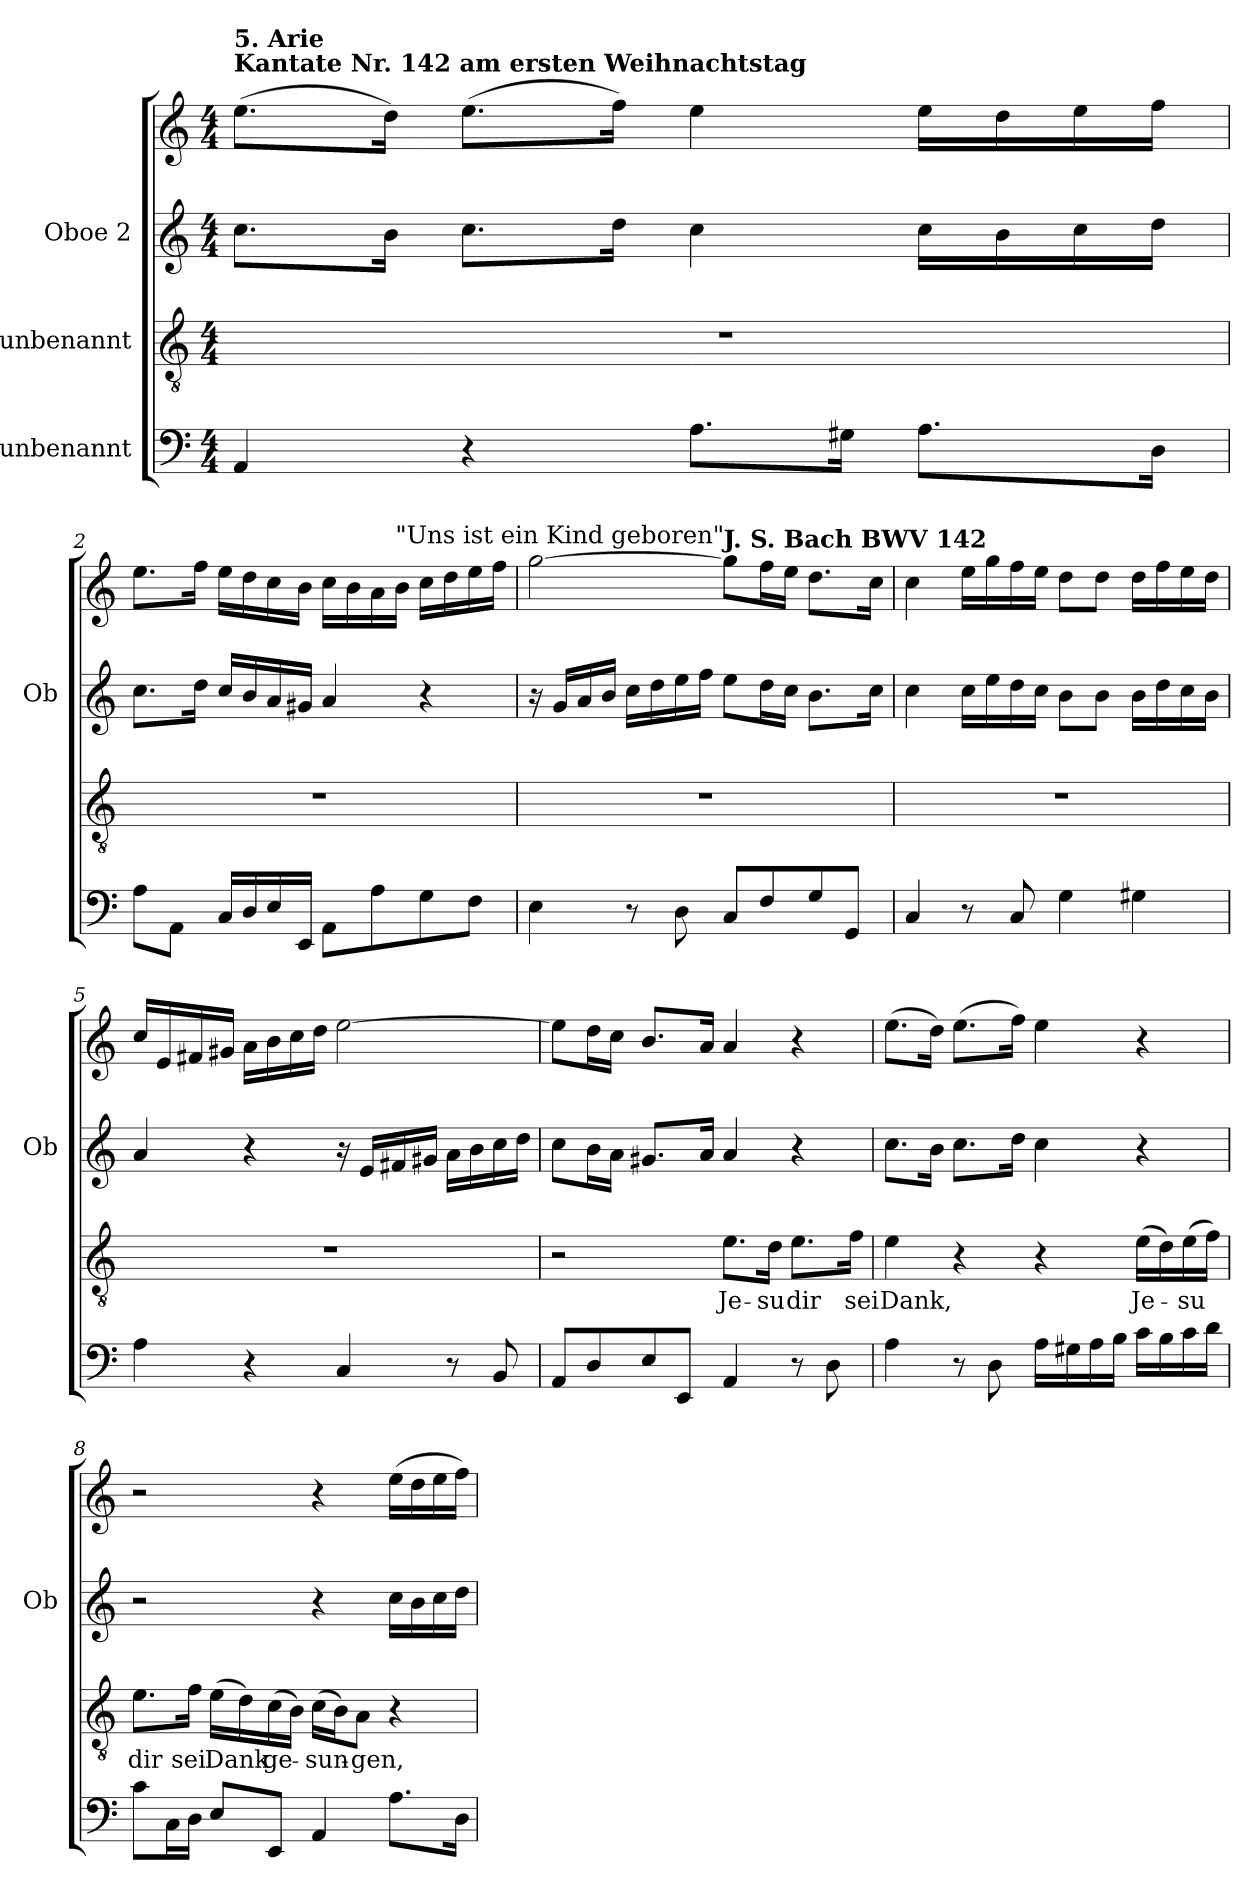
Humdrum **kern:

**kern	**kern	**text	**kern	**kern
*part3	*part2	*part2	*part1	*part1
*staff4	*staff3	*staff3	*staff2	*staff1
*I"unbenannt	*I"unbenannt	*	*I"Oboe 2	*
*	*	*	*I'Ob	*
*clefF4	*clefGv2	*	*clefG2	*clefG2
*	*ITrd-7c-12	*	*	*
*k[]	*k[]	*	*k[]	*k[]
*M4/4	*M4/4	*	*M4/4	*M4/4
=1	=1	=1	=1	=1
!	!	!	!	!LO:TX:a:B:t=Kantate Nr. 142 am ersten Weihnachtstag
!	!	!	!	!LO:TX:a:B:t=5. Arie
4AA/	1r	.	8.cc\L	(8.ee\L
.	.	.	16b\Jk	16dd\Jk)
4r	.	.	8.cc\L	(8.ee\L
.	.	.	16dd\Jk	16ff\Jk)
8.A\L	.	.	4cc\	4ee\
16G#X\Jk	.	.	.	.
8.A\L	.	.	16cc\LL	16ee\LL
.	.	.	16b\	16dd\
.	.	.	16cc\	16ee\
16D\Jk	.	.	16dd\JJ	16ff\JJ
=2	=2	=2	=2	=2
8A\L	1r	.	8.cc\L	8.ee\L
8AA\J	.	.	.	.
.	.	.	16dd\Jk	16ff\Jk
16C/LL	.	.	16cc/LL	16ee\LL
16D/	.	.	16b/	16dd\
16E/	.	.	16a/	16cc\
16EE/JJ	.	.	16g#X/JJ	16b\JJ
8AA\L	.	.	4a/	16cc\LL
.	.	.	.	16b\
8A\	.	.	.	16a\
!	!	!	!	!LO:TX:a:t="Uns ist ein Kind geboren"
.	.	.	.	16b\JJ
8G\	.	.	4r	16cc\LL
.	.	.	.	16dd\
8F\J	.	.	.	16ee\
.	.	.	.	16ff\JJ
!!LO:LB:g=z
=3	=3	=3	=3	=3
4E\	1r	.	16r	[2gg\
.	.	.	16g/LL	.
.	.	.	16a/	.
.	.	.	16b/JJ	.
8r	.	.	16cc\LL	.
.	.	.	16dd\	.
8D\	.	.	16ee\	.
.	.	.	16ff\JJ	.
!	!	!	!	!LO:TX:a:B:t=J. S. Bach BWV 142
8C/L	.	.	8ee\L	8gg\L]
8F/	.	.	16dd\L	16ff\L
.	.	.	16cc\JJ	16ee\JJ
8G/	.	.	8.b\L	8.dd\L
8GG/J	.	.	.	.
.	.	.	16cc\Jk	16cc\Jk
!!LO:LB:g=z
=4	=4	=4	=4	=4
4C/	1r	.	4cc\	4cc\
8r	.	.	16cc\LL	16ee\LL
.	.	.	16ee\	16gg\
8C/	.	.	16dd\	16ff\
.	.	.	16cc\JJ	16ee\JJ
4G\	.	.	8b\L	8dd\L
.	.	.	8b\J	8dd\J
4G#X\	.	.	16b\LL	16dd\LL
.	.	.	16dd\	16ff\
.	.	.	16cc\	16ee\
.	.	.	16b\JJ	16dd\JJ
=5	=5	=5	=5	=5
4A\	1r	.	4a/	16cc/LL
.	.	.	.	16e/
.	.	.	.	16f#X/
.	.	.	.	16g#X/JJ
4r	.	.	4r	16a\LL
.	.	.	.	16b\
.	.	.	.	16cc\
.	.	.	.	16dd\JJ
4C/	.	.	16r	[2ee\
.	.	.	16e/LL	.
.	.	.	16f#X/	.
.	.	.	16g#X/JJ	.
8r	.	.	16a\LL	.
.	.	.	16b\	.
8BB/	.	.	16cc\	.
.	.	.	16dd\JJ	.
!!LO:LB:g=z
=6	=6	=6	=6	=6
8AA/L	2r	.	8cc\L	8ee\L]
8D/	.	.	16b\L	16dd\L
.	.	.	16a\JJ	16cc\JJ
8E/	.	.	8.g#X/L	8.b/L
8EE/J	.	.	.	.
.	.	.	16a/Jk	16a/Jk
!	!	!LO:LY:b	!	!
4AA/	8.ee\L	Je-	4a/	4a/
!	!	!LO:LY:b	!	!
.	16dd\Jk	su	.	.
!	!	!LO:LY:b	!	!
8r	8.ee\L	dir	4r	4r
8D\	.	.	.	.
!	!	!LO:LY:b	!	!
.	16ff\Jk	sei	.	.
!!LO:PB:g=z
=7	=7	=7	=7	=7
!	!	!LO:LY:b	!	!
4A\	4ee\	Dank,	8.cc\L	(8.ee\L
.	.	.	16b\Jk	16dd\Jk)
8r	4r	.	8.cc\L	(8.ee\L
8D\	.	.	.	.
.	.	.	16dd\Jk	16ff\Jk)
16A\LL	4r	.	4cc\	4ee\
16G#X\	.	.	.	.
16A\	.	.	.	.
16B\JJ	.	.	.	.
!	!	!LO:LY:b	!	!
16c\LL	(16ee\LL	Je-	4r	4r
16B\	16dd\)	.	.	.
!	!	!LO:LY:b	!	!
16c\	(16ee\	su	.	.
16d\JJ	16ff\JJ)	.	.	.
=8	=8	=8	=8	=8
!	!	!LO:LY:b	!	!
8c\L	8.ee\L	dir	2r	2r
16C\L	.	.	.	.
!	!	!LO:LY:b	!	!
16D\JJ	16ff\Jk	sei	.	.
!	!	!LO:LY:b	!	!
8E/L	(16ee\LL	Dank	.	.
.	16dd\)	.	.	.
!	!	!LO:LY:b	!	!
8EE/J	(16cc\	ge-	.	.
.	16b\JJ)	.	.	.
!	!	!LO:LY:b	!	!
4AA/	(16cc\LL	sun-	4r	4r
.	16b\J)	.	.	.
!	!	!LO:LY:b	!	!
.	8a\J	gen,	.	.
8.A\L	4r	.	16cc\LL	(16ee\LL
.	.	.	16b\	16dd\
.	.	.	16cc\	16ee\
16D\Jk	.	.	16dd\JJ	16ff\JJ)
=	=	=	=	=
*-	*-	*-	*-	*-
